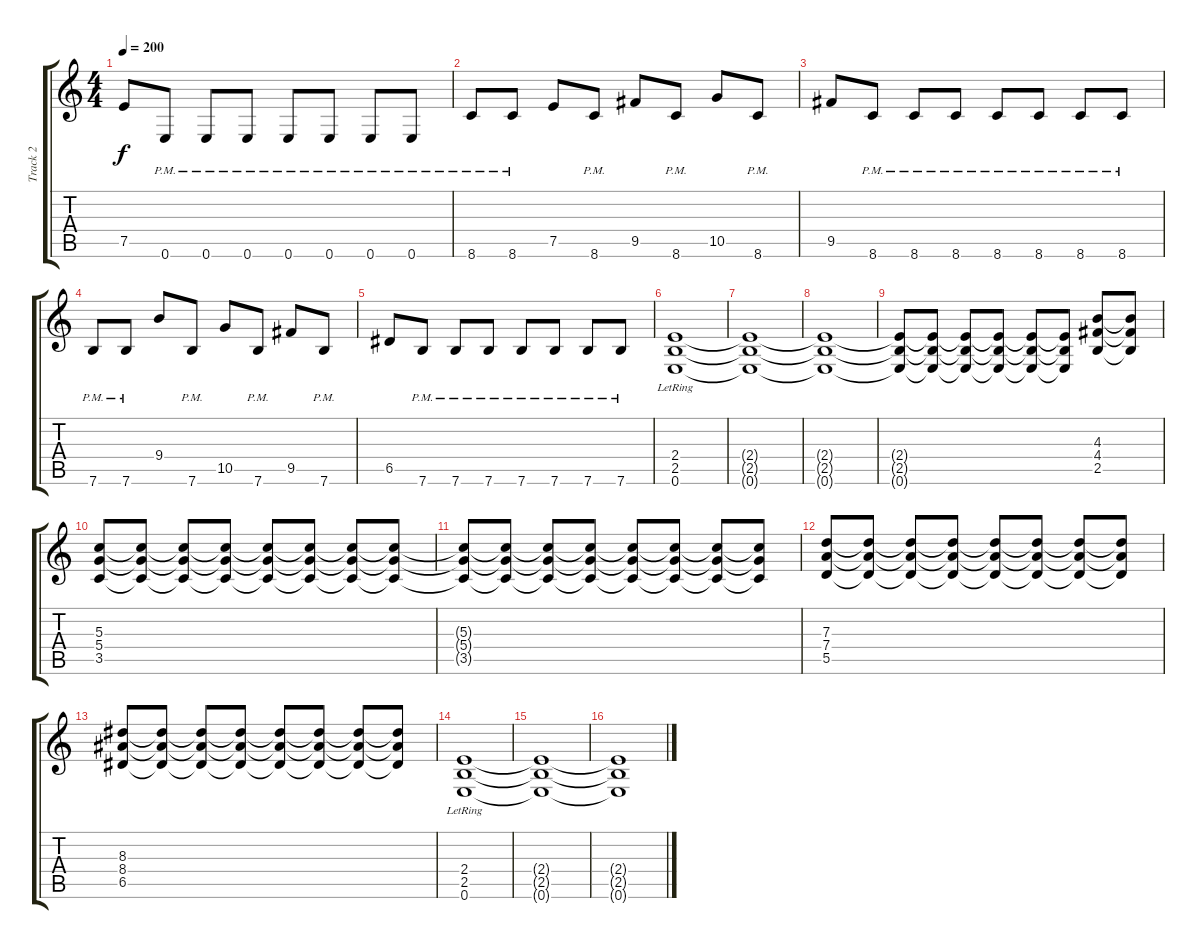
\track ("Track 2" "Track 2") {instrument distortionguitar}
\staff {score tabs}
\tuning (E4 B3 G3 D3 A2 E2) {hide}
\ts (4 4)
\tempo 200
\clef g2
\ks c
7.5.8{dy f} 0.6{pm}.8 0.6{pm}.8 0.6{pm}.8 0.6{pm}.8 0.6{pm}.8 0.6{pm}.8 0.6{pm}.8 |
8.6{pm}.8 8.6{pm}.8 7.5.8 8.6{pm}.8 9.5.8 8.6{pm}.8 10.5.8 8.6{pm}.8 |
9.5.8 8.6{pm}.8 8.6{pm}.8 8.6{pm}.8 8.6{pm}.8 8.6{pm}.8 8.6{pm}.8 8.6{pm}.8 |
7.6{pm}.8 7.6{pm}.8 9.4.8 7.6{pm}.8 10.5.8 7.6{pm}.8 9.5.8 7.6{pm}.8 |
6.5.8 7.6{pm}.8 7.6{pm}.8 7.6{pm}.8 7.6{pm}.8 7.6{pm}.8 7.6{pm}.8 7.6{pm}.8 |
(2.4{lr} 2.5{lr} 0.6{lr}).1 |
(2.4{t} 2.5{t} 0.6{t}).1 |
(2.4{t} 2.5{t} 0.6{t}).1 |
(2.4{t} 2.5{t} 0.6{t}).8 (2.4{t} 2.5{t} 0.6{t}).8 (2.4{t} 2.5{t} 0.6{t}).8 (2.4{t} 2.5{t} 0.6{t}).8 (2.4{t} 2.5{t} 0.6{t}).8 (2.4{t} 2.5{t} 0.6{t}).8 (4.3 4.4 2.5).8 (4.3{t} 4.4{t} 2.5{t}).8 |
(5.3 5.4 3.5).8 (5.3{t} 5.4{t} 3.5{t}).8 (5.3{t} 5.4{t} 3.5{t}).8 (5.3{t} 5.4{t} 3.5{t}).8 (5.3{t} 5.4{t} 3.5{t}).8 (5.3{t} 5.4{t} 3.5{t}).8 (5.3{t} 5.4{t} 3.5{t}).8 (5.3{t} 5.4{t} 3.5{t}).8 |
(5.3{t} 5.4{t} 3.5{t}).8 (5.3{t} 5.4{t} 3.5{t}).8 (5.3{t} 5.4{t} 3.5{t}).8 (5.3{t} 5.4{t} 3.5{t}).8 (5.3{t} 5.4{t} 3.5{t}).8 (5.3{t} 5.4{t} 3.5{t}).8 (5.3{t} 5.4{t} 3.5{t}).8 (5.3{t} 5.4{t} 3.5{t}).8 |
(7.3 7.4 5.5).8 (7.3{t} 7.4{t} 5.5{t}).8 (7.3{t} 7.4{t} 5.5{t}).8 (7.3{t} 7.4{t} 5.5{t}).8 (7.3{t} 7.4{t} 5.5{t}).8 (7.3{t} 7.4{t} 5.5{t}).8 (7.3{t} 7.4{t} 5.5{t}).8 (7.3{t} 7.4{t} 5.5{t}).8 |
(8.3 8.4 6.5).8 (8.3{t} 8.4{t} 6.5{t}).8 (8.3{t} 8.4{t} 6.5{t}).8 (8.3{t} 8.4{t} 6.5{t}).8 (8.3{t} 8.4{t} 6.5{t}).8 (8.3{t} 8.4{t} 6.5{t}).8 (8.3{t} 8.4{t} 6.5{t}).8 (8.3{t} 8.4{t} 6.5{t}).8 |
(2.4{lr} 2.5{lr} 0.6{lr}).1 |
(2.4{t} 2.5{t} 0.6{t}).1 |
(2.4{t} 2.5{t} 0.6{t}).1
